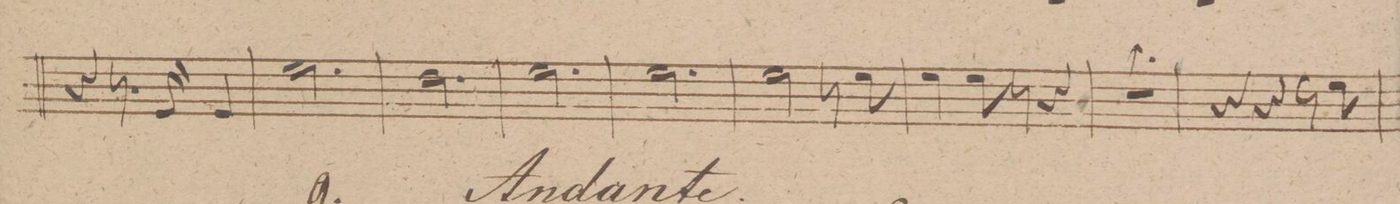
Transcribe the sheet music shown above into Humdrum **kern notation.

**kern	**dynam
*I"Corno 2do in A.	*
*clefG2	*
*k[f#]	*
*M3/4	*
4r	.
8.r	.
16B/	.
4B/	.
=78	=78
2.b\	.
=79	=79
2.a/	.
=80	=80
2.b\	.
=81	=81
2.b\	.
=82	=82
2b\	.
8r	.
8b\	.
=83	=83
4b\	.
8b\	.
8r	.
4r	.
=84	=84
2.r	.
=85	=85
4r	.
4r	.
8r	.
8b\	.
=86	=86
*-	*-
